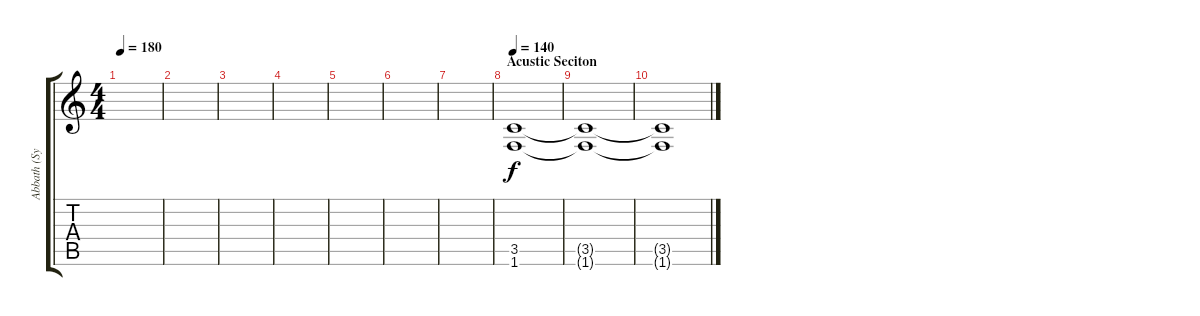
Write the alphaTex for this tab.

\track ("Abbath (Synthetizers\\Guitar effects)" "Abbath (Sy") {instrument distortionguitar}
\staff {score tabs}
\tuning (E4 B3 G3 D3 A2 E2) {hide}
\ts (4 4)
\tempo 180
\clef g2
\ks c
|
|
|
|
|
|
|
\section ("" "Acustic Seciton")
\tempo 140
(3.5 1.6).1{volume 0 balance 2} |
(3.5{t} 1.6{t}).1 |
(3.5{t} 1.6{t}).1
